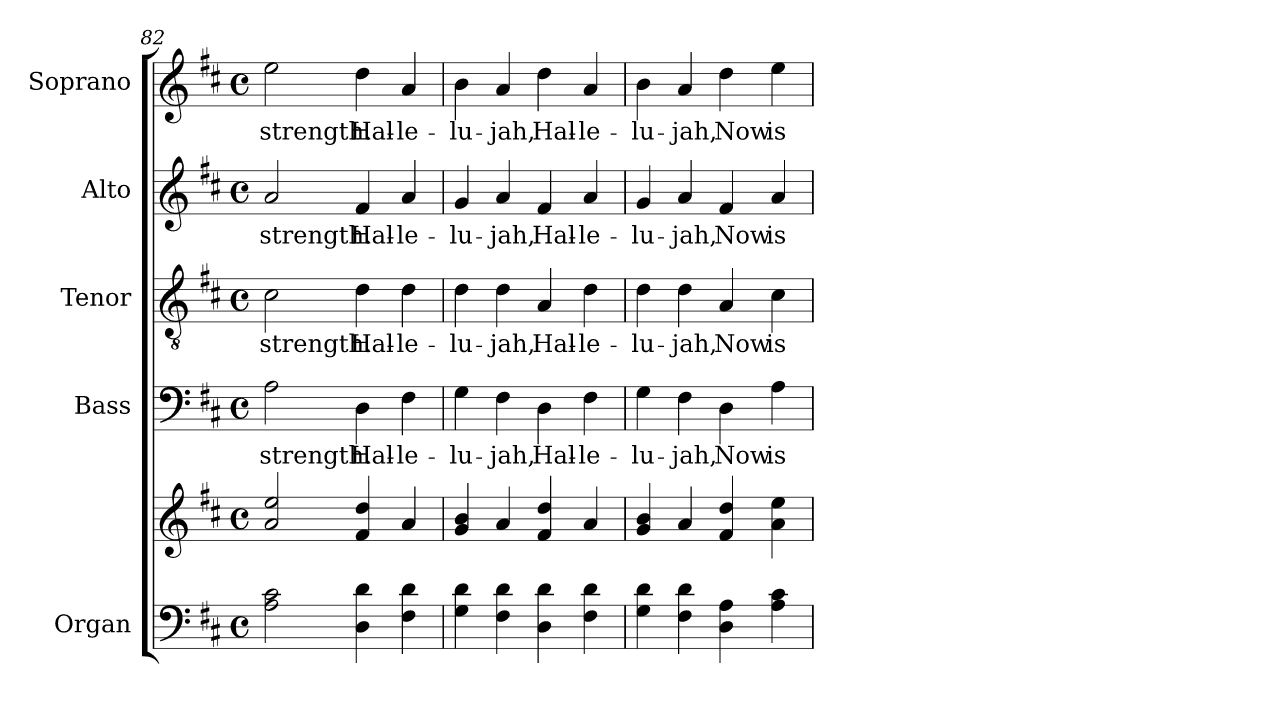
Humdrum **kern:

**kern	**kern	**kern	**text	**kern	**text	**kern	**text	**kern	**text
*part5	*part5	*part4	*part4	*part3	*part3	*part2	*part2	*part1	*part1
*staff6	*staff5	*staff4	*staff4	*staff3	*staff3	*staff2	*staff2	*staff1	*staff1
*I"Organ	*	*I"Bass	*	*I"Tenor	*	*I"Alto	*	*I"Soprano	*
*I'Org.	*	*I'B.	*	*I'T.	*	*I'A.	*	*I'S.	*
*clefF4	*clefG2	*clefF4	*	*clefGv2	*	*clefG2	*	*clefG2	*
*	*	*	*	*ITrd7c12	*	*	*	*	*
*k[f#c#]	*k[f#c#]	*k[f#c#]	*	*k[f#c#]	*	*k[f#c#]	*	*k[f#c#]	*
*D:	*D:	*D:	*	*D:	*	*D:	*	*D:	*
*M4/4	*M4/4	*M4/4	*	*M4/4	*	*M4/4	*	*M4/4	*
*met(c)	*met(c)	*met(c)	*	*met(c)	*	*met(c)	*	*met(c)	*
=82	=82	=82	=82	=82	=82	=82	=82	=82	=82
!	!	!	!LO:LY:b:color=#000000	!	!	!	!	!	!
!	!	!	!	!	!LO:LY:b:color=#000000	!	!	!	!
!	!	!	!	!	!	!	!LO:LY:b:color=#000000	!	!
!	!	!	!	!	!	!	!	!	!LO:LY:b:color=#000000
2Ai\ 2c#i	2ai/ 2eei	2Ai\	strength.	2C#i\	strength.	2ai/	strength.	2eei\	strength.
!	!	!	!LO:LY:b:color=#000000	!	!	!	!	!	!
!	!	!	!	!	!LO:LY:b:color=#000000	!	!	!	!
!	!	!	!	!	!	!	!LO:LY:b:color=#000000	!	!
!	!	!	!	!	!	!	!	!	!LO:LY:b:color=#000000
4Di\ 4di	4f#i/ 4ddi	4Di\	Hal-	4Di\	Hal-	4f#i/	Hal-	4ddi\	Hal-
!	!	!	!LO:LY:b:color=#000000	!	!	!	!	!	!
!	!	!	!	!	!LO:LY:b:color=#000000	!	!	!	!
!	!	!	!	!	!	!	!LO:LY:b:color=#000000	!	!
!	!	!	!	!	!	!	!	!	!LO:LY:b:color=#000000
4F#i\ 4di	4ai/	4F#i\	-le-	4Di\	-le-	4ai/	-le-	4ai/	-le-
=83	=83	=83	=83	=83	=83	=83	=83	=83	=83
!	!	!	!LO:LY:b:color=#000000	!	!	!	!	!	!
!	!	!	!	!	!LO:LY:b:color=#000000	!	!	!	!
!	!	!	!	!	!	!	!LO:LY:b:color=#000000	!	!
!	!	!	!	!	!	!	!	!	!LO:LY:b:color=#000000
4Gi\ 4di	4gi/ 4bi	4Gi\	-lu-	4Di\	-lu-	4gi/	-lu-	4bi\	-lu-
!	!	!	!LO:LY:b:color=#000000	!	!	!	!	!	!
!	!	!	!	!	!LO:LY:b:color=#000000	!	!	!	!
!	!	!	!	!	!	!	!LO:LY:b:color=#000000	!	!
!	!	!	!	!	!	!	!	!	!LO:LY:b:color=#000000
4F#i\ 4di	4ai/	4F#i\	-jah,	4Di\	-jah,	4ai/	-jah,	4ai/	-jah,
!	!	!	!LO:LY:b:color=#000000	!	!	!	!	!	!
!	!	!	!	!	!LO:LY:b:color=#000000	!	!	!	!
!	!	!	!	!	!	!	!LO:LY:b:color=#000000	!	!
!	!	!	!	!	!	!	!	!	!LO:LY:b:color=#000000
4Di\ 4di	4f#i/ 4ddi	4Di\	Hal-	4AAi/	Hal-	4f#i/	Hal-	4ddi\	Hal-
!	!	!	!LO:LY:b:color=#000000	!	!	!	!	!	!
!	!	!	!	!	!LO:LY:b:color=#000000	!	!	!	!
!	!	!	!	!	!	!	!LO:LY:b:color=#000000	!	!
!	!	!	!	!	!	!	!	!	!LO:LY:b:color=#000000
4F#i\ 4di	4ai/	4F#i\	-le-	4Di\	-le-	4ai/	-le-	4ai/	-le-
=84	=84	=84	=84	=84	=84	=84	=84	=84	=84
!	!	!	!LO:LY:b:color=#000000	!	!	!	!	!	!
!	!	!	!	!	!LO:LY:b:color=#000000	!	!	!	!
!	!	!	!	!	!	!	!LO:LY:b:color=#000000	!	!
!	!	!	!	!	!	!	!	!	!LO:LY:b:color=#000000
4Gi\ 4di	4gi/ 4bi	4Gi\	-lu-	4Di\	-lu-	4gi/	-lu-	4bi\	-lu-
!	!	!	!LO:LY:b:color=#000000	!	!	!	!	!	!
!	!	!	!	!	!LO:LY:b:color=#000000	!	!	!	!
!	!	!	!	!	!	!	!LO:LY:b:color=#000000	!	!
!	!	!	!	!	!	!	!	!	!LO:LY:b:color=#000000
4F#i\ 4di	4ai/	4F#i\	-jah,	4Di\	-jah,	4ai/	-jah,	4ai/	-jah,
!	!	!	!LO:LY:b:color=#000000	!	!	!	!	!	!
!	!	!	!	!	!LO:LY:b:color=#000000	!	!	!	!
!	!	!	!	!	!	!	!LO:LY:b:color=#000000	!	!
!	!	!	!	!	!	!	!	!	!LO:LY:b:color=#000000
4Di\ 4Ai	4f#i/ 4ddi	4Di\	Now	4AAi/	Now	4f#i/	Now	4ddi\	Now
!	!	!	!LO:LY:b:color=#000000	!	!	!	!	!	!
!	!	!	!	!	!LO:LY:b:color=#000000	!	!	!	!
!	!	!	!	!	!	!	!LO:LY:b:color=#000000	!	!
!	!	!	!	!	!	!	!	!	!LO:LY:b:color=#000000
4Ai\ 4c#i	4ai\ 4eei	4Ai\	is	4C#i\	is	4ai/	is	4eei\	is
=	=	=	=	=	=	=	=	=	=
*-	*-	*-	*-	*-	*-	*-	*-	*-	*-
